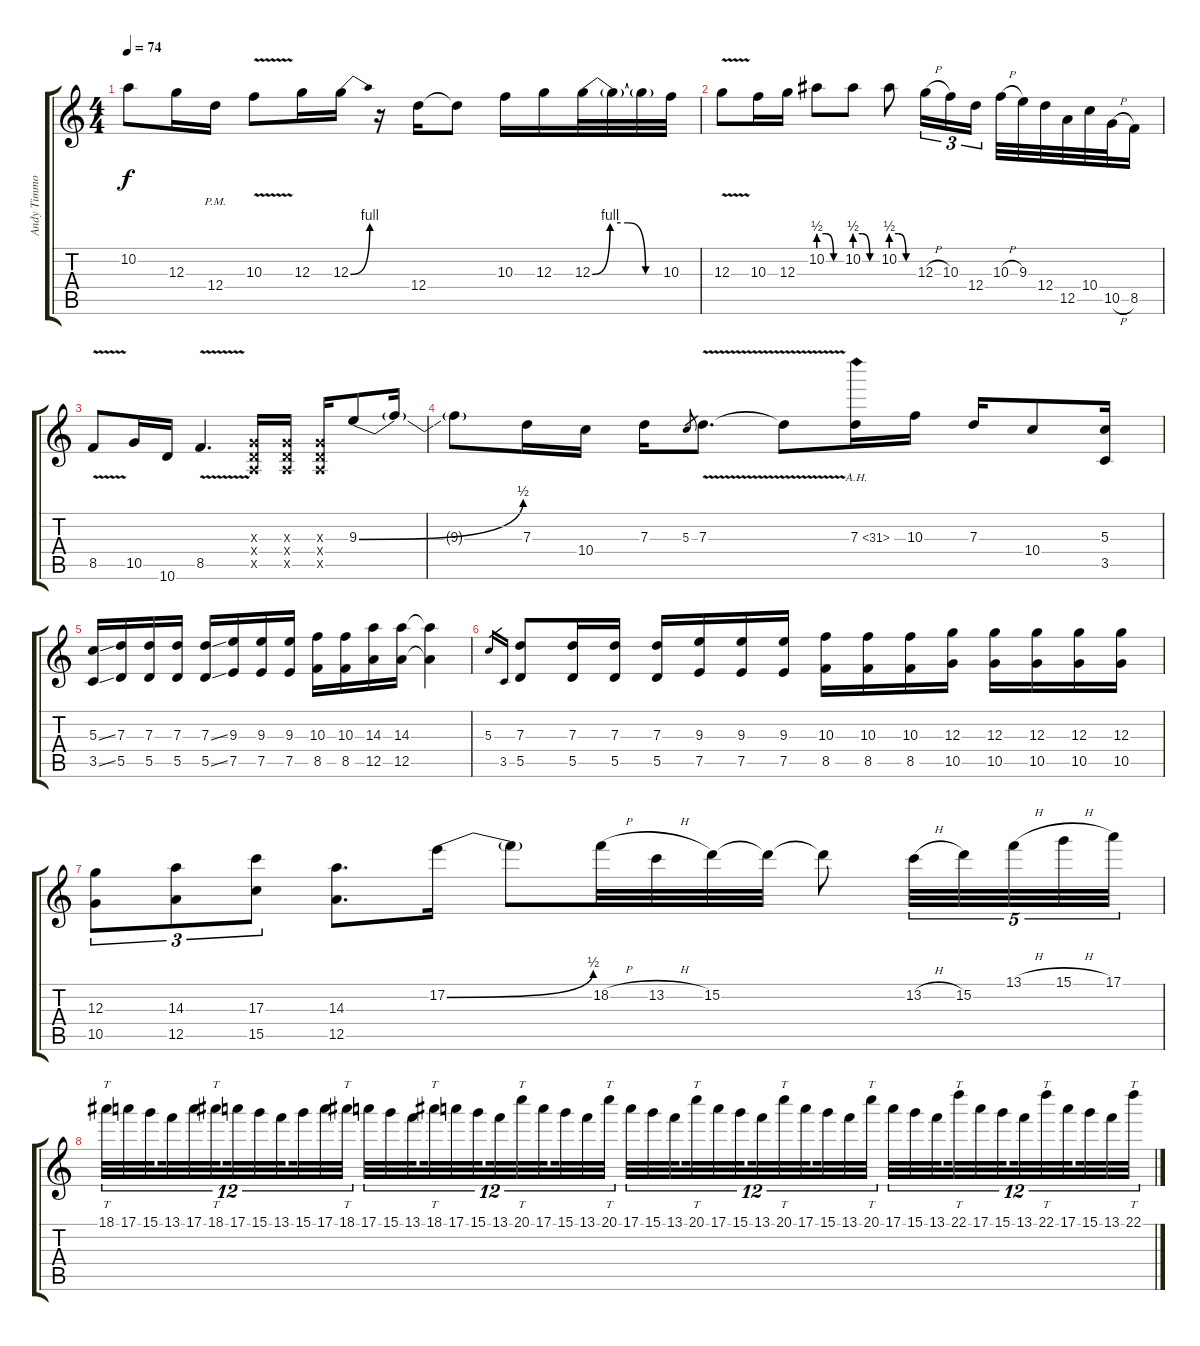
\track ("Andy Timmons" "Andy Timmo") {instrument distortionguitar}
\staff {score tabs}
\tuning (E4 B3 G3 D3 A2 E2) {hide}
\ts (4 4)
\tempo 74
\clef g2
\ks c
10.2{t}.8{dy f} 12.3.16 12.4{pm}.16 10.3{v}.8 12.3.16 12.3{be (bend 0 0 60 4)}.16 r.16 12.4.16 12.4{t}.8 10.3.16 12.3.16 12.3{be (custom 0 0 15 4 30 4 45 0 60 0)}.32 12.3{t}.32 12.3{t}.32 10.3.32 |
12.3{v}.8 10.3.16 12.3.16 10.2{be (custom 0 2 20 2 40 0 60 0)}.8 10.2{be (custom 0 2 20 2 40 0 60 0)}.8 10.2{be (custom 0 2 20 2 40 0 60 0)}.8 12.3{h}.16{tu (3 2)} 10.3.16{tu (3 2)} 12.4.16{tu (3 2)} 10.3{h}.32 9.3.32 12.4.32 12.5.32 10.4.32 10.5{h}.32 8.5.16 |
8.5{v}.8 10.5.16 10.6.16 8.5{v}.4{d} (0.3{x} 0.4{x} 0.5{x}).16 (0.3{x} 0.4{x} 0.5{x}).16 (0.3{x} 0.4{x} 0.5{x}).16 9.3{be (bend 0 0 60 2)}.8 9.3{t}.16 |
9.3{t}.8 7.3.16 10.4.16 7.3.16 5.3.8{gr} 7.3{v}.8{d} 7.3{t}.8 7.3{ah 24}.16 10.3.16 7.3.16 10.4.8 (5.3 3.5).16 |
(5.3{ss} 3.5{ss}).16 (7.3 5.5).16 (7.3 5.5).16 (7.3 5.5).16 (7.3{ss} 5.5{ss}).16 (9.3 7.5).16 (9.3 7.5).16 (9.3 7.5).16 (10.3 8.5).16 (10.3 8.5).16 (14.3 12.5).16 (14.3 12.5).16 (14.3{t} 12.5{t}).4 |
5.3.16{gr} 3.5.16{gr} (7.3 5.5).8 (7.3 5.5).16 (7.3 5.5).16 (7.3 5.5).16 (9.3 7.5).16 (9.3 7.5).16 (9.3 7.5).16 (10.3 8.5).16 (10.3 8.5).16 (10.3 8.5).16 (12.3 10.5).16 (12.3 10.5).16 (12.3 10.5).16 (12.3 10.5).16 (12.3 10.5).16 |
(12.3 10.5).8{tu (3 2)} (14.3 12.5).8{tu (3 2)} (17.3 15.5).8{tu (3 2)} (14.3 12.5).8{d} 17.2{be (bend 0 0 60 2)}.16 17.2{t}.8 18.2{h}.32 13.2{h}.32 15.2.32 15.2{t}.32 15.2{t}.8 13.2{h}.32{tu (5 4)} 15.2.32{tu (5 4)} 13.1{h}.32{tu (5 4)} 15.1{h}.32{tu (5 4)} 17.1.32{tu (5 4)} |
18.1.32{tt tu (12 8)} 17.1.32{tu (12 8)} 15.1.32{tu (12 8) beam splitsecondary} 13.1.32{tu (12 8)} 17.1.32{tu (12 8)} 18.1.32{tt tu (12 8) beam splitsecondary} 17.1.32{tu (12 8)} 15.1.32{tu (12 8)} 13.1.32{tu (12 8) beam splitsecondary} 15.1.32{tu (12 8)} 17.1.32{tu (12 8)} 18.1.32{tt tu (12 8)} 17.1.32{tu (12 8)} 15.1.32{tu (12 8)} 13.1.32{tu (12 8) beam splitsecondary} 18.1.32{tt tu (12 8)} 17.1.32{tu (12 8)} 15.1.32{tu (12 8) beam splitsecondary} 13.1.32{tu (12 8)} 20.1.32{tt tu (12 8)} 17.1.32{tu (12 8) beam splitsecondary} 15.1.32{tu (12 8)} 13.1.32{tu (12 8)} 20.1.32{tt tu (12 8)} 17.1.32{tu (12 8)} 15.1.32{tu (12 8)} 13.1.32{tu (12 8) beam splitsecondary} 20.1.32{tt tu (12 8)} 17.1.32{tu (12 8)} 15.1.32{tu (12 8) beam splitsecondary} 13.1.32{tu (12 8)} 20.1.32{tt tu (12 8)} 17.1.32{tu (12 8) beam splitsecondary} 15.1.32{tu (12 8)} 13.1.32{tu (12 8)} 20.1.32{tt tu (12 8)} 17.1.32{tu (12 8)} 15.1.32{tu (12 8)} 13.1.32{tu (12 8) beam splitsecondary} 22.1.32{tt tu (12 8)} 17.1.32{tu (12 8)} 15.1.32{tu (12 8) beam splitsecondary} 13.1.32{tu (12 8)} 22.1.32{tt tu (12 8)} 17.1.32{tu (12 8) beam splitsecondary} 15.1.32{tu (12 8)} 13.1.32{tu (12 8)} 22.1.32{tt tu (12 8)}
